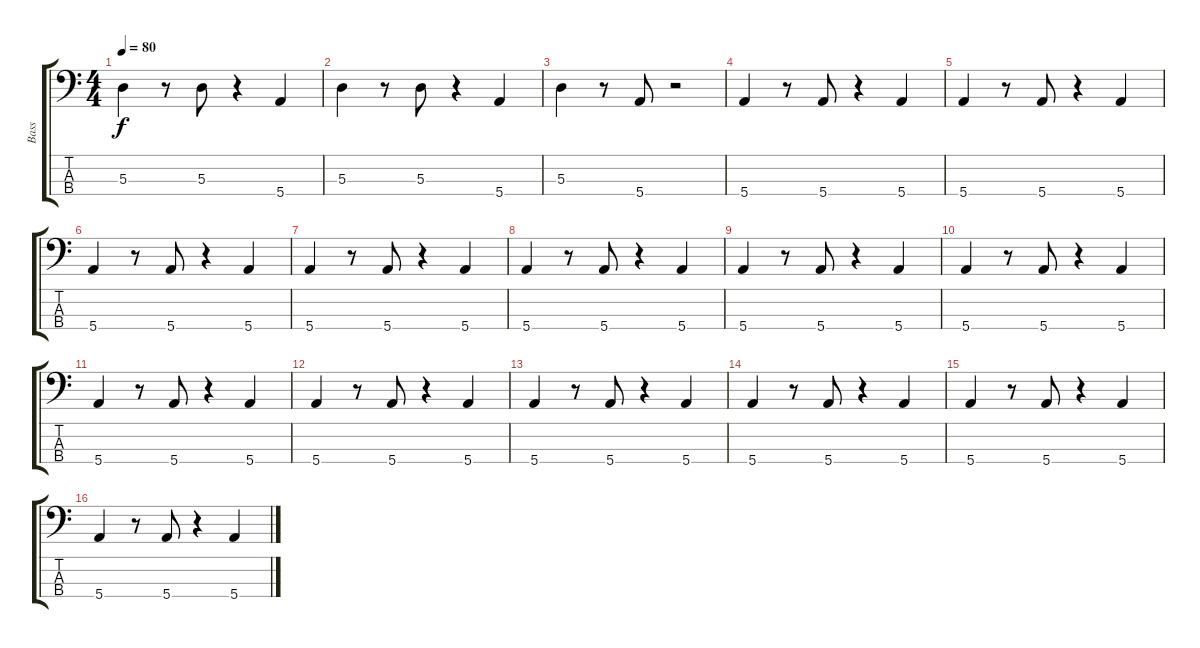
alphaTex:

\track ("Bass" "Bass") {instrument electricbassfinger}
\staff {score tabs}
\tuning (G2 D2 A1 E1) {hide}
\ts (4 4)
\tempo 80
\clef f4
\ks c
5.3.4{dy f} r.8 5.3.8 r.4 5.4.4 |
5.3.4 r.8 5.3.8 r.4 5.4.4 |
5.3.4 r.8 5.4.8 r.2 |
5.4.4 r.8 5.4.8 r.4 5.4.4 |
5.4.4 r.8 5.4.8 r.4 5.4.4 |
5.4.4 r.8 5.4.8 r.4 5.4.4 |
5.4.4 r.8 5.4.8 r.4 5.4.4 |
5.4.4 r.8 5.4.8 r.4 5.4.4 |
5.4.4 r.8 5.4.8 r.4 5.4.4 |
5.4.4 r.8 5.4.8 r.4 5.4.4 |
5.4.4 r.8 5.4.8 r.4 5.4.4 |
5.4.4 r.8 5.4.8 r.4 5.4.4 |
5.4.4 r.8 5.4.8 r.4 5.4.4 |
5.4.4 r.8 5.4.8 r.4 5.4.4 |
5.4.4 r.8 5.4.8 r.4 5.4.4 |
5.4.4 r.8 5.4.8 r.4 5.4.4
